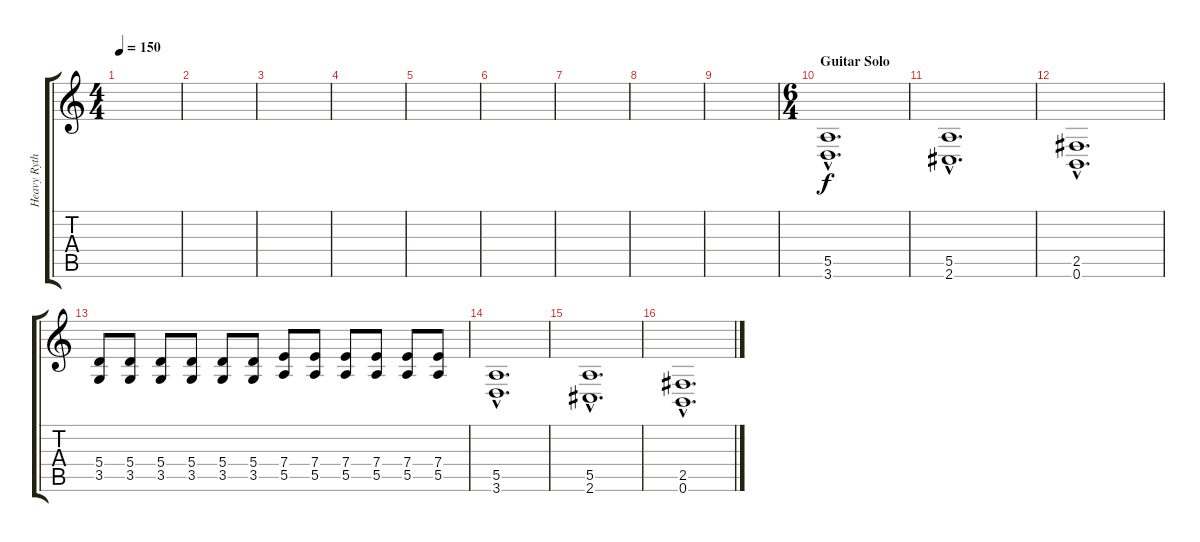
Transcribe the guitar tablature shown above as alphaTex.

\track ("Heavy Rythm Guitar" "Heavy Ryth") {instrument distortionguitar}
\staff {score tabs}
\tuning (B3 Gb3 D3 A2 E2 B1) {hide}
\ts (4 4)
\tempo 150
\clef g2
\ks c
|
|
|
|
|
|
|
|
|
\ts (6 4)
\section ("" "Guitar Solo")
(5.5{hac} 3.6{hac}).1{d} |
(5.5{hac} 2.6{hac}).1{d} |
(2.5{hac} 0.6{hac}).1{d} |
(5.4 3.5).8 (5.4 3.5).8 (5.4 3.5).8 (5.4 3.5).8 (5.4 3.5).8 (5.4 3.5).8 (7.4 5.5).8 (7.4 5.5).8 (7.4 5.5).8 (7.4 5.5).8 (7.4 5.5).8 (7.4 5.5).8 |
(5.5{hac} 3.6{hac}).1{d} |
(5.5{hac} 2.6{hac}).1{d} |
(2.5{hac} 0.6{hac}).1{d}
